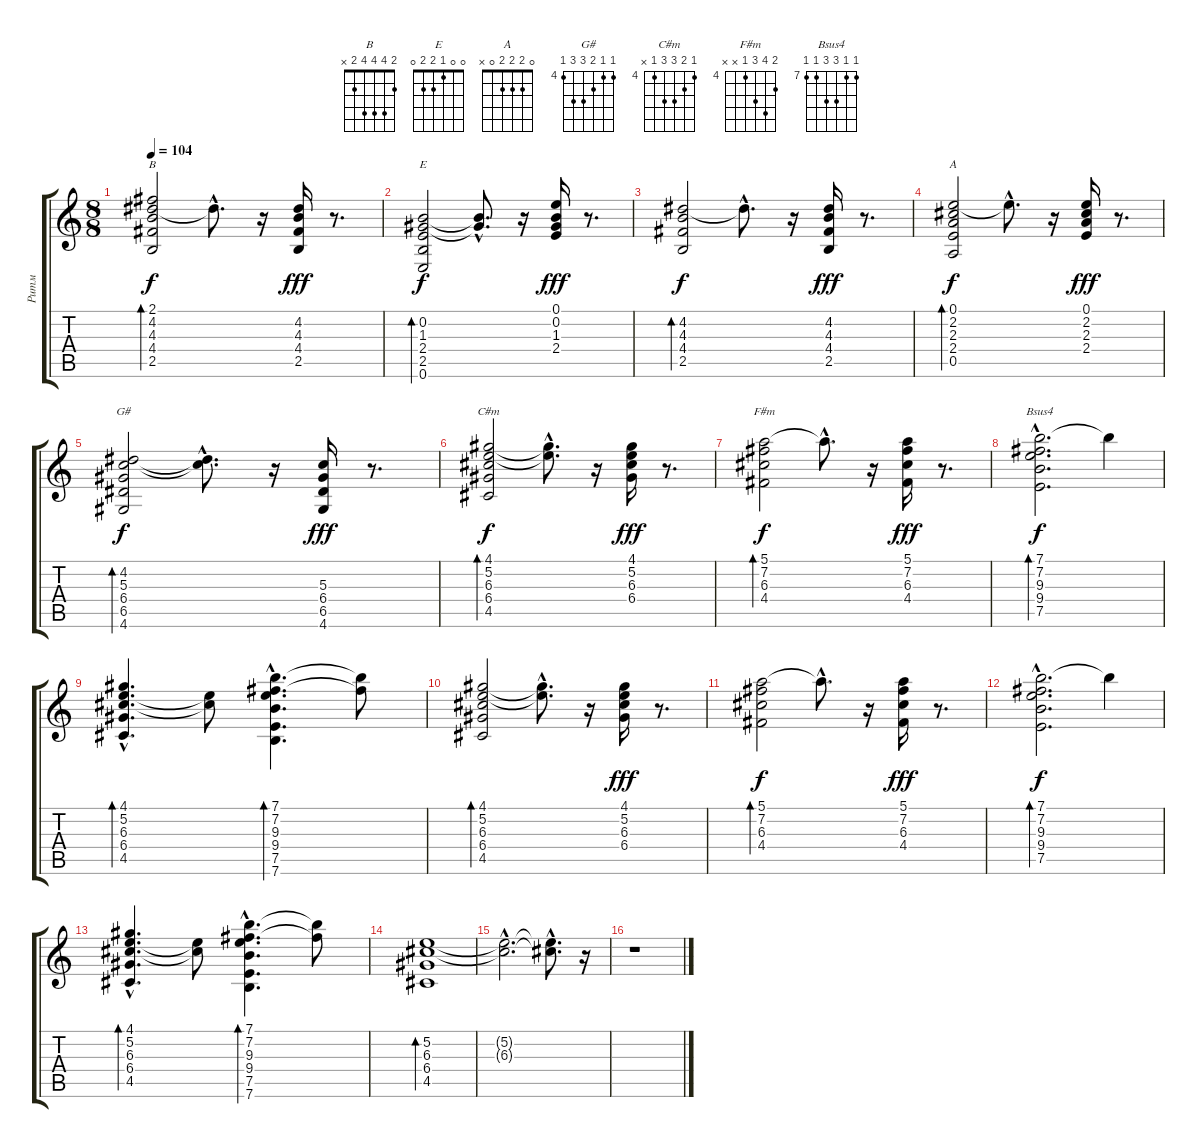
\track ("Ритм" "Ритм") {instrument electricguitarclean}
\staff {score tabs}
\tuning (E4 B3 G3 D3 A2 E2) {hide}
\chord ("B" 2 4 4 4 2 x)
\chord ("E" 0 0 1 2 2 0)
\chord ("A" 0 2 2 2 0 x)
\chord ("G#" 4 4 5 6 6 4) {firstfret 4}
\chord ("C#m" 4 5 6 6 4 x) {firstfret 4}
\chord ("F#m" 5 7 6 4 x x) {firstfret 4}
\chord ("Bsus4" 7 7 9 9 7 7) {firstfret 7}
\ts (8 8)
\tempo 104
\clef g2
\ks c
(2.1 4.2 4.3 4.4 2.5).2{bd 240 ch "B" dy f} 4.2{hac t}.8{d} r.16 (4.2 4.3 4.4 2.5).16{dy fff} r.8{d} |
(0.2 1.3 2.4 2.5 0.6).2{bd 240 ch "E" dy f} (0.2{hac t} 1.3{hac t}).8{d} r.16 (0.1 0.2 1.3 2.4).16{dy fff} r.8{d} |
(4.2 4.3 4.4 2.5).2{bd 240 dy f} 4.2{hac t}.8{d} r.16 (4.2 4.3 4.4 2.5).16{dy fff} r.8{d} |
(0.1 2.2 2.3 2.4 0.5).2{bd 240 ch "A" dy f} 0.1{hac t}.8{d} r.16 (0.1 2.2 2.3 2.4).16{dy fff} r.8{d} |
(4.2 5.3 6.4 6.5 4.6).2{bd 240 ch "G#" dy f} (4.2{hac t} 5.3{hac t}).8{d} r.16 (5.3 6.4 6.5 4.6).16{dy fff} r.8{d} |
(4.1 5.2 6.3 6.4 4.5).2{bd 240 ch "C#m" dy f} (4.1{hac t} 5.2{hac t}).8{d} r.16 (4.1 5.2 6.3 6.4).16{dy fff} r.8{d} |
(5.1 7.2 6.3 4.4).2{bd 240 ch "F#m" dy f} 5.1{hac t}.8{d} r.16 (5.1 7.2 6.3 4.4).16{dy fff} r.8{d} |
(7.1{hac} 7.2{hac} 9.3{hac} 9.4{hac} 7.5{hac}).2{d bd 240 ch "Bsus4" dy f} 7.1{t}.4 |
(4.1{hac} 5.2{hac} 6.3{hac} 6.4{hac} 4.5{hac}).4{d bd 240} (5.2{t} 6.3{t}).8 (7.1{hac} 7.2{hac} 9.3{hac} 9.4{hac} 7.5{hac} 7.6{hac}).4{d bd 240} (7.1{t} 7.2{t}).8 |
(4.1 5.2 6.3 6.4 4.5).2{bd 240} (4.1{hac t} 5.2{hac t}).8{d} r.16 (4.1 5.2 6.3 6.4).16{dy fff} r.8{d} |
(5.1 7.2 6.3 4.4).2{bd 240 dy f} 5.1{hac t}.8{d} r.16 (5.1 7.2 6.3 4.4).16{dy fff} r.8{d} |
(7.1{hac} 7.2{hac} 9.3{hac} 9.4{hac} 7.5{hac}).2{d bd 240 dy f} 7.1{t}.4 |
(4.1{hac} 5.2{hac} 6.3{hac} 6.4{hac} 4.5{hac}).4{d bd 240} (5.2{t} 6.3{t}).8 (7.1{hac} 7.2{hac} 9.3{hac} 9.4{hac} 7.5{hac} 7.6{hac}).4{d bd 240} (7.1{t} 7.2{t}).8 |
(5.2 6.3 6.4 4.5).1{bd 240} |
(5.2{hac t} 6.3{hac t}).2{d} (5.2{t} 6.3{hac t}).8{d} r.16 |
r.1
